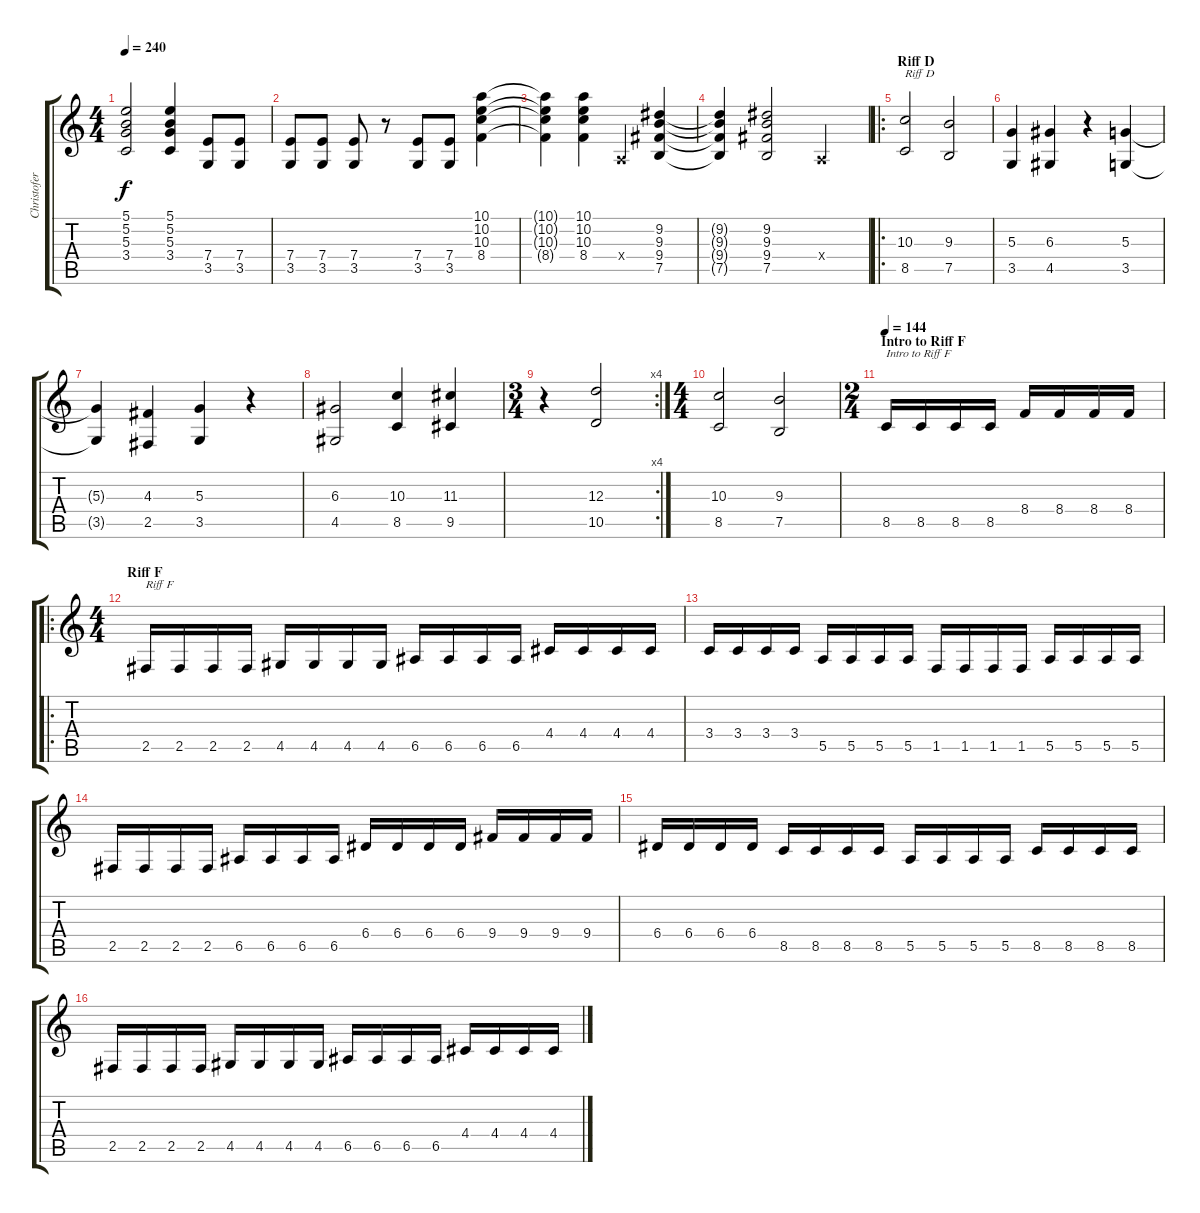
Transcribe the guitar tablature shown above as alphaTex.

\track ("Christofer" "Christofer") {instrument distortionguitar}
\staff {score tabs}
\tuning (B3 Gb3 D3 A2 E2 B1) {hide}
\ts (4 4)
\tempo 240
\clef g2
\ks c
(5.1 5.2 5.3 3.4).2{dy f} (5.1 5.2 5.3 3.4).4 (7.4 3.5).8 (7.4 3.5).8 |
(7.4 3.5).8 (7.4 3.5).8 (7.4 3.5).8 r.8 (7.4 3.5).8 (7.4 3.5).8 (10.1 10.2 10.3 8.4).4 |
(10.1{t} 10.2{t} 10.3{t} 8.4{t}).4 (10.1 10.2 10.3 8.4).4 0.4{x}.4 (9.2 9.3 9.4 7.5).4 |
(9.2{t} 9.3{t} 9.4{t} 7.5{t}).4 (9.2 9.3 9.4 7.5).2 0.4{x}.4 |
\ro
\section ("" "Riff D")
(10.3 8.5).2{txt "Riff D"} (9.3 7.5).2 |
(5.3 3.5).4 (6.3 4.5).4 r.4 (5.3 3.5).4 |
(5.3{t} 3.5{t}).4 (4.3 2.5).4 (5.3 3.5).4 r.4 |
(6.3 4.5).2 (10.3 8.5).4 (11.3 9.5).4 |
\rc 4
\ts (3 4)
r.4 (12.3 10.5).2 |
\ts (4 4)
(10.3 8.5).2 (9.3 7.5).2 |
\ts (2 4)
\section ("" "Intro to Riff F")
\tempo 144
8.5.16{txt "Intro to Riff F"} 8.5.16 8.5.16 8.5.16 8.4.16 8.4.16 8.4.16 8.4.16 |
\ro
\ts (4 4)
\section ("" "Riff F")
2.5.16{txt "Riff F"} 2.5.16 2.5.16 2.5.16 4.5.16 4.5.16 4.5.16 4.5.16 6.5.16 6.5.16 6.5.16 6.5.16 4.4.16 4.4.16 4.4.16 4.4.16 |
3.4.16 3.4.16 3.4.16 3.4.16 5.5.16 5.5.16 5.5.16 5.5.16 1.5.16 1.5.16 1.5.16 1.5.16 5.5.16 5.5.16 5.5.16 5.5.16 |
2.5.16 2.5.16 2.5.16 2.5.16 6.5.16 6.5.16 6.5.16 6.5.16 6.4.16 6.4.16 6.4.16 6.4.16 9.4.16 9.4.16 9.4.16 9.4.16 |
6.4.16 6.4.16 6.4.16 6.4.16 8.5.16 8.5.16 8.5.16 8.5.16 5.5.16 5.5.16 5.5.16 5.5.16 8.5.16 8.5.16 8.5.16 8.5.16 |
2.5.16 2.5.16 2.5.16 2.5.16 4.5.16 4.5.16 4.5.16 4.5.16 6.5.16 6.5.16 6.5.16 6.5.16 4.4.16 4.4.16 4.4.16 4.4.16
